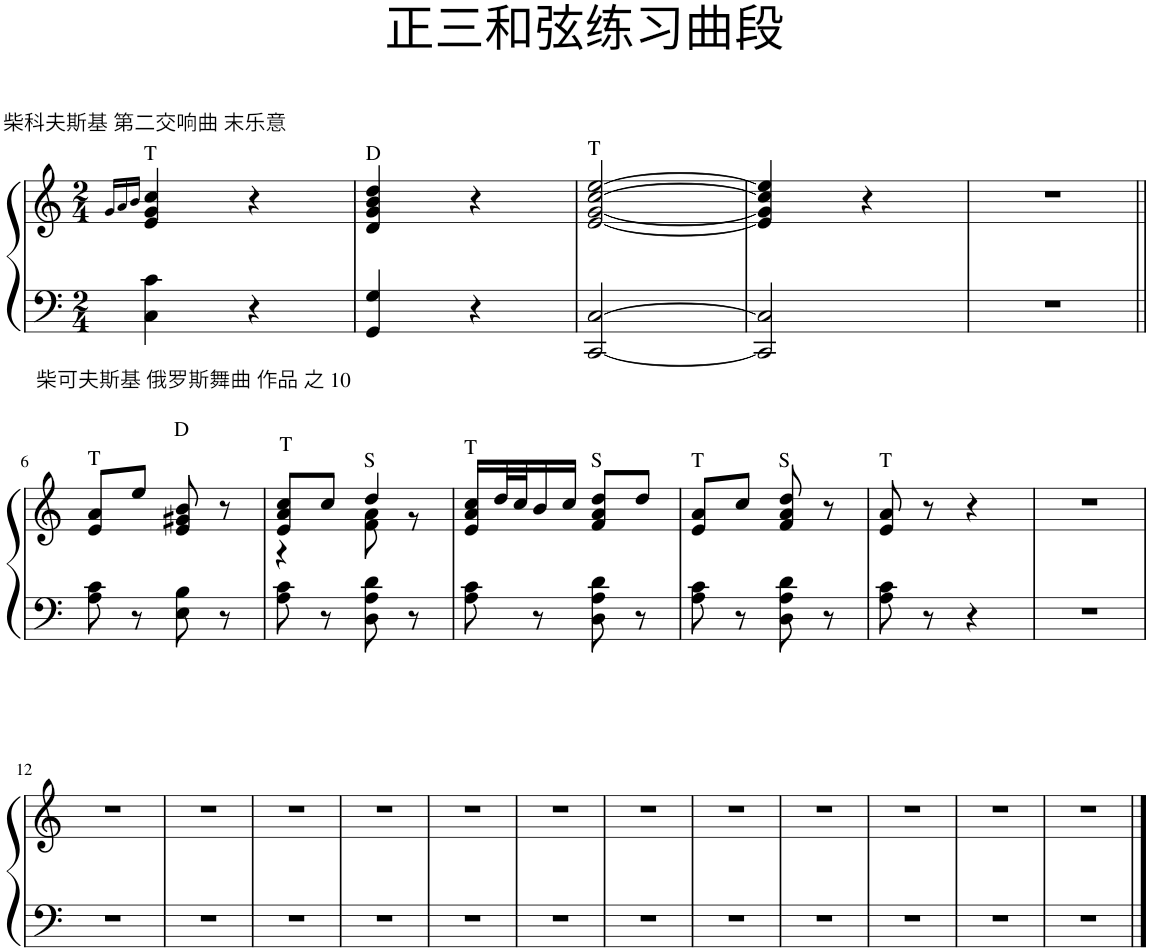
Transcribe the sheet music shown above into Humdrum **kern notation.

**kern	**kern
*part1	*part1
*staff2	*staff1
*I"钢琴	*
*clefF4	*clefG2
*k[]	*k[]
*M2/4	*M2/4
=1	=1
.	16qg/LL
.	16qa/
.	16qb/JJ
!	!LO:TX:a:t=T
!	!LO:TX:a:t=柴科夫斯基 第二交响曲 末乐意
4C\ 4c\	4e/ 4g/ 4cc/
4r	4r
=2	=2
!	!LO:TX:a:t=D
4GG/ 4G/	4d/ 4g/ 4b/ 4dd/
4r	4r
=3	=3
!	!LO:TX:a:t=T
[2CC/ [2C/	[2e/ [2g/ [2cc/ [2ee/
=4	=4
2CC/] 2C/]	4e/] 4g/] 4cc/] 4ee/]
.	4r
=5	=5
2r	2r
!!LO:LB:g=z
=6||	=6||
!	!LO:TX:a:t=T
!	!LO:TX:a:t=柴可夫斯基 俄罗斯舞曲 作品 之 10
8A\ 8c\	8e/ 8a/L
8r	8ee/J
!	!LO:TX:a:t=D
8E\ 8B\	8e/ 8g#X/ 8b/
8r	8r
=7	=7
*	*^
!	!LO:TX:a:t=T	!
8A\ 8c\	8e/ 8a/ 8cc/L	4r
8r	8cc/J	.
!	!LO:TX:a:t=S	!
8D\ 8A\ 8d\	4dd/	8f\ 8a\
8r	.	8r
=8	=8	=8
!	!LO:TX:a:t=T	!
*	*v	*v
8A\ 8c\	16e/ 16a/ 16cc/LL
.	32dd/L
.	32cc/J
8r	16b/
.	16cc/JJ
!	!LO:TX:a:t=S
8D\ 8A\ 8d\	8f/ 8a/ 8dd/L
8r	8dd/J
=9	=9
!	!LO:TX:a:t=T
8A\ 8c\	8e/ 8a/L
8r	8cc/J
!	!LO:TX:a:t=S
8D\ 8A\ 8d\	8f/ 8a/ 8dd/
8r	8r
=10	=10
!	!LO:TX:a:t=T
8A\ 8c\	8e/ 8a/
8r	8r
4r	4r
=11	=11
2r	2r
!!LO:LB:g=z
=12	=12
2r	2r
=13	=13
2r	2r
=14	=14
2r	2r
=15	=15
2r	2r
=16	=16
2r	2r
=17	=17
2r	2r
=18	=18
2r	2r
=19	=19
2r	2r
=20	=20
2r	2r
=21	=21
2r	2r
=22	=22
2r	2r
=23	=23
2r	2r
==	==
*-	*-
